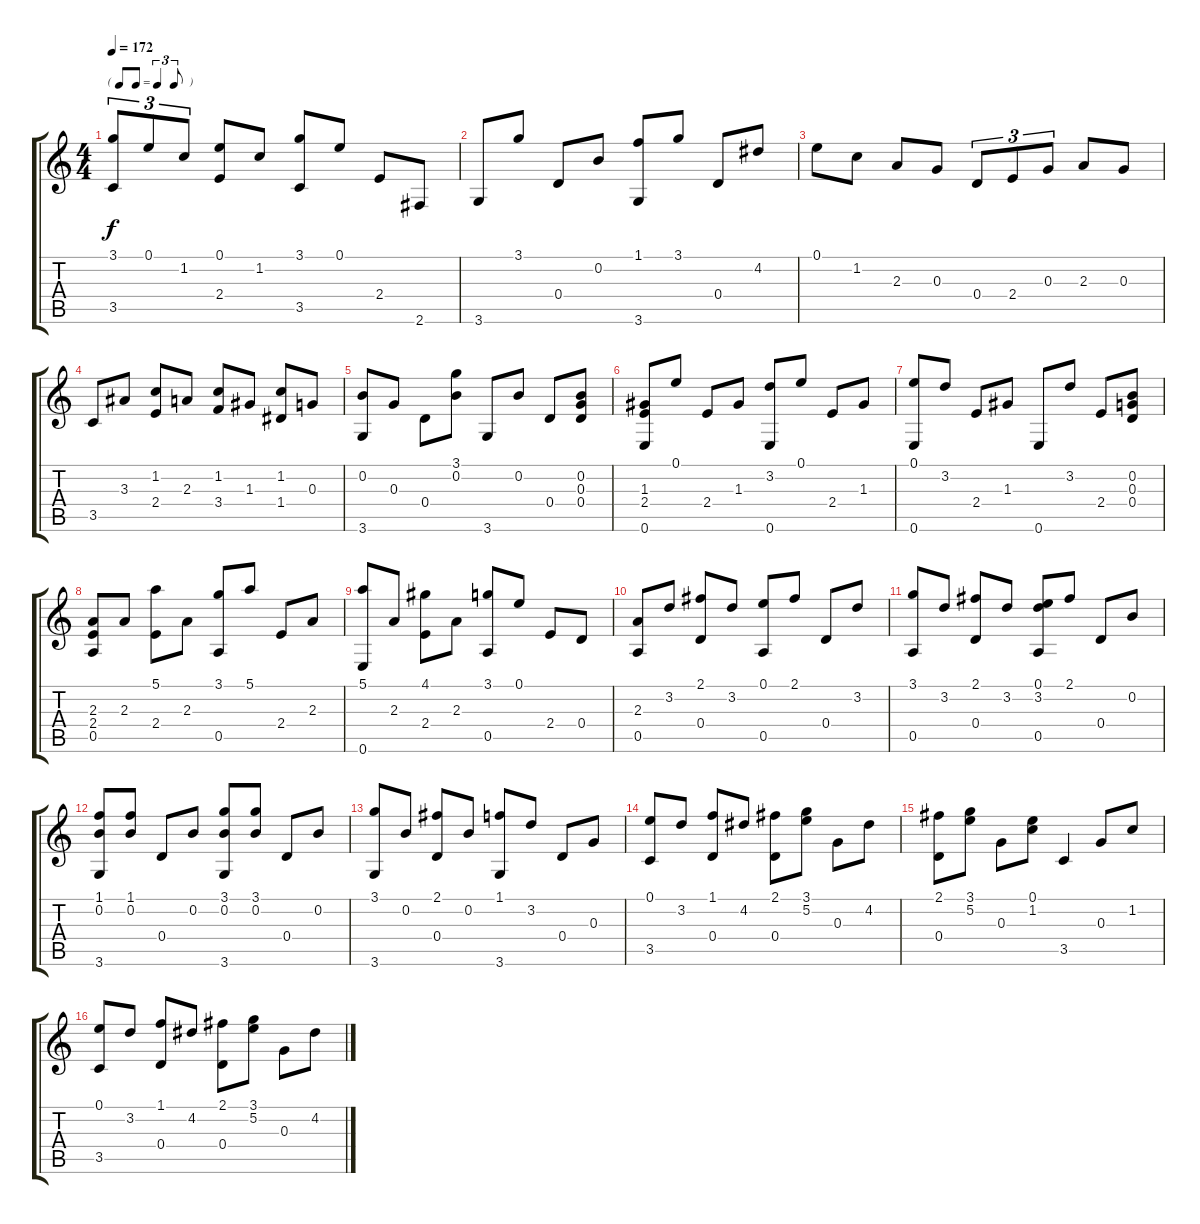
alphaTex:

\track "" {instrument acousticguitarsteel}
\staff {score tabs}
\tuning (E4 B3 G3 D3 A2 E2) {hide}
\ts (4 4)
\tf triplet8th
\tempo 172
\clef g2
\ks c
(3.1 3.5).8{tu (3 2) dy f} 0.1.8{tu (3 2)} 1.2.8{tu (3 2)} (0.1 2.4).8 1.2.8 (3.1 3.5).8 0.1.8 2.4.8 2.6.8 |
3.6.8 3.1.8 0.4.8 0.2.8 (1.1 3.6).8 3.1.8 0.4.8 4.2.8 |
0.1.8 1.2.8 2.3.8 0.3.8 0.4.8{tu (3 2)} 2.4.8{tu (3 2)} 0.3.8{tu (3 2)} 2.3.8 0.3.8 |
3.5.8 3.3.8 (1.2 2.4).8 2.3.8 (1.2 3.4).8 1.3.8 (1.2 1.4).8 0.3.8 |
(0.2 3.6).8 0.3.8 0.4.8 (3.1 0.2).8 3.6.8 0.2.8 0.4.8 (0.2 0.3 0.4).8 |
(1.3 2.4 0.6).8 0.1.8 2.4.8 1.3.8 (3.2 0.6).8 0.1.8 2.4.8 1.3.8 |
(0.1 0.6).8 3.2.8 2.4.8 1.3.8 0.6.8 3.2.8 2.4.8 (0.2 0.3 0.4).8 |
(2.3 2.4 0.5).8 2.3.8 (5.1 2.4).8 2.3.8 (3.1 0.5).8 5.1.8 2.4.8 2.3.8 |
(5.1 0.6).8 2.3.8 (4.1 2.4).8 2.3.8 (3.1 0.5).8 0.1.8 2.4.8 0.4.8 |
(2.3 0.5).8 3.2.8 (2.1 0.4).8 3.2.8 (0.1 0.5).8 2.1.8 0.4.8 3.2.8 |
(3.1 0.5).8 3.2.8 (2.1 0.4).8 3.2.8 (0.1 3.2 0.5).8 2.1.8 0.4.8 0.2.8 |
(1.1 0.2 3.6).8 (1.1 0.2).8 0.4.8 0.2.8 (3.1 0.2 3.6).8 (3.1 0.2).8 0.4.8 0.2.8 |
(3.1 3.6).8 0.2.8 (2.1 0.4).8 0.2.8 (1.1 3.6).8 3.2.8 0.4.8 0.3.8 |
(0.1 3.5).8 3.2.8 (1.1 0.4).8 4.2.8 (2.1 0.4).8 (3.1 5.2).8 0.3.8 4.2.8 |
(2.1 0.4).8 (3.1 5.2).8 0.3.8 (0.1 1.2).8 3.5.4 0.3.8 1.2.8 |
(0.1 3.5).8 3.2.8 (1.1 0.4).8 4.2.8 (2.1 0.4).8 (3.1 5.2).8 0.3.8 4.2.8
